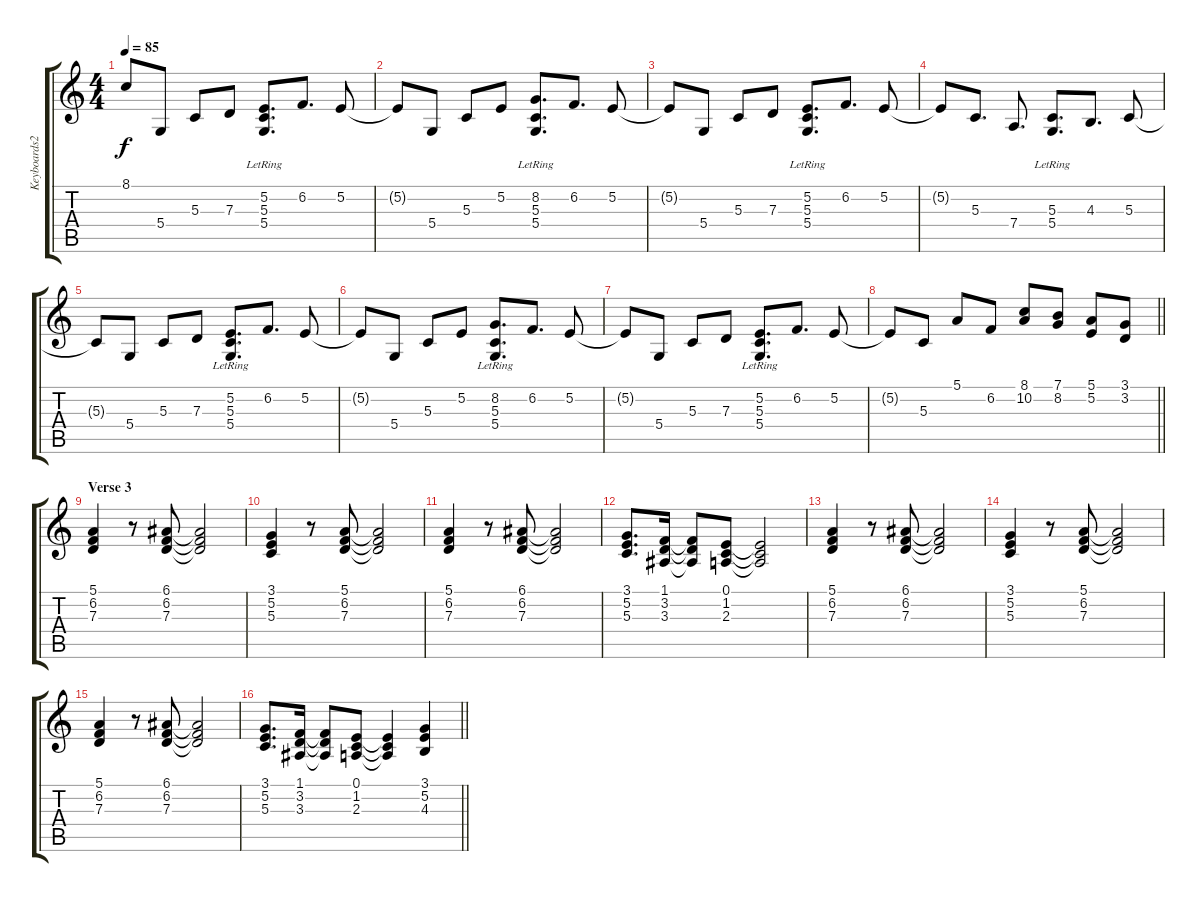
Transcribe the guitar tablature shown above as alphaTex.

\track ("Keyboards2" "Keyboards2") {instrument electricgrandpiano}
\staff {score tabs}
\tuning (E4 B3 G3 D3 A2 E2) {hide}
\ts (4 4)
\tempo 85
\clef g2
\ks c
8.1{t}.8{dy f} 5.4.8 5.3.8 7.3.8 (5.2 5.3{lr} 5.4{lr}).8{d} 6.2.8{d} 5.2.8 |
5.2{t}.8 5.4.8 5.3.8 5.2.8 (8.2 5.3{lr} 5.4{lr}).8{d} 6.2.8{d} 5.2.8 |
5.2{t}.8 5.4.8 5.3.8 7.3.8 (5.2 5.3{lr} 5.4{lr}).8{d} 6.2.8{d} 5.2.8 |
5.2{t}.8 5.3.8{d} 7.4.8{d} (5.3 5.4{lr}).8{d} 4.3.8{d} 5.3.8 |
5.3{t}.8 5.4.8 5.3.8 7.3.8 (5.2 5.3{lr} 5.4{lr}).8{d} 6.2.8{d} 5.2.8 |
5.2{t}.8 5.4.8 5.3.8 5.2.8 (8.2 5.3{lr} 5.4{lr}).8{d} 6.2.8{d} 5.2.8 |
5.2{t}.8 5.4.8 5.3.8 7.3.8 (5.2 5.3{lr} 5.4{lr}).8{d} 6.2.8{d} 5.2.8 |
\barLineRight lightlight
5.2{t}.8 5.3.8 5.1.8 6.2.8 (8.1 10.2).8 (7.1 8.2).8 (5.1 5.2).8 (3.1 3.2).8 |
\section ("" "Verse 3")
(5.1 6.2 7.3).4 r.8 (6.1 6.2 7.3).8 (6.1{t} 6.2{t} 7.3{t}).2 |
(3.1 5.2 5.3).4 r.8 (5.1 6.2 7.3).8 (5.1{t} 6.2{t} 7.3{t}).2 |
(5.1 6.2 7.3).4 r.8 (6.1 6.2 7.3).8 (6.1{t} 6.2{t} 7.3{t}).2 |
(3.1 5.2 5.3).8{d} (1.1 3.2 3.3).16 (1.1{t} 3.2{t} 3.3{t}).8 (0.1 1.2 2.3).8 (0.1{t} 1.2{t} 2.3{t}).2 |
(5.1 6.2 7.3).4 r.8 (6.1 6.2 7.3).8 (6.1{t} 6.2{t} 7.3{t}).2 |
(3.1 5.2 5.3).4 r.8 (5.1 6.2 7.3).8 (5.1{t} 6.2{t} 7.3{t}).2 |
(5.1 6.2 7.3).4 r.8 (6.1 6.2 7.3).8 (6.1{t} 6.2{t} 7.3{t}).2 |
\barLineRight lightlight
(3.1 5.2 5.3).8{d} (1.1 3.2 3.3).16 (1.1{t} 3.2{t} 3.3{t}).8 (0.1 1.2 2.3).8 (0.1{t} 1.2{t} 2.3{t}).4 (3.1 5.2 4.3).4
